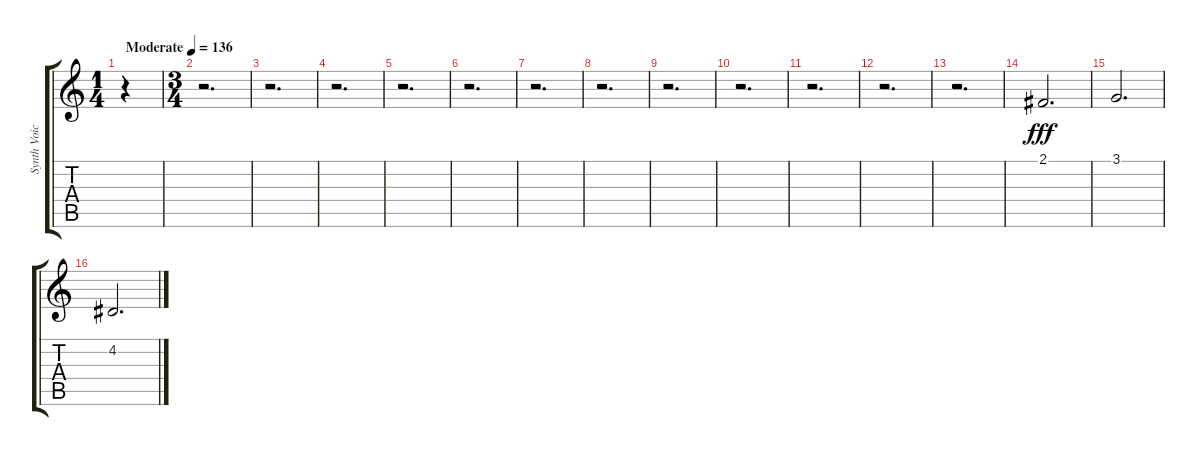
\track ("Synth Voice" "Synth Voic") {instrument synthvoice}
\staff {score tabs}
\tuning (E4 B3 G3 D3 A2 E2) {hide}
\ts (1 4)
\tempo (136 "Moderate")
\clef g2
\ks c
r.4{dy fff instrument synthvoice} |
\ts (3 4)
r.2{d} |
r.2{d} |
r.2{d} |
r.2{d} |
r.2{d} |
r.2{d} |
r.2{d} |
r.2{d} |
r.2{d} |
r.2{d} |
r.2{d} |
r.2{d} |
2.1.2{d} |
3.1.2{d} |
4.2.2{d}
